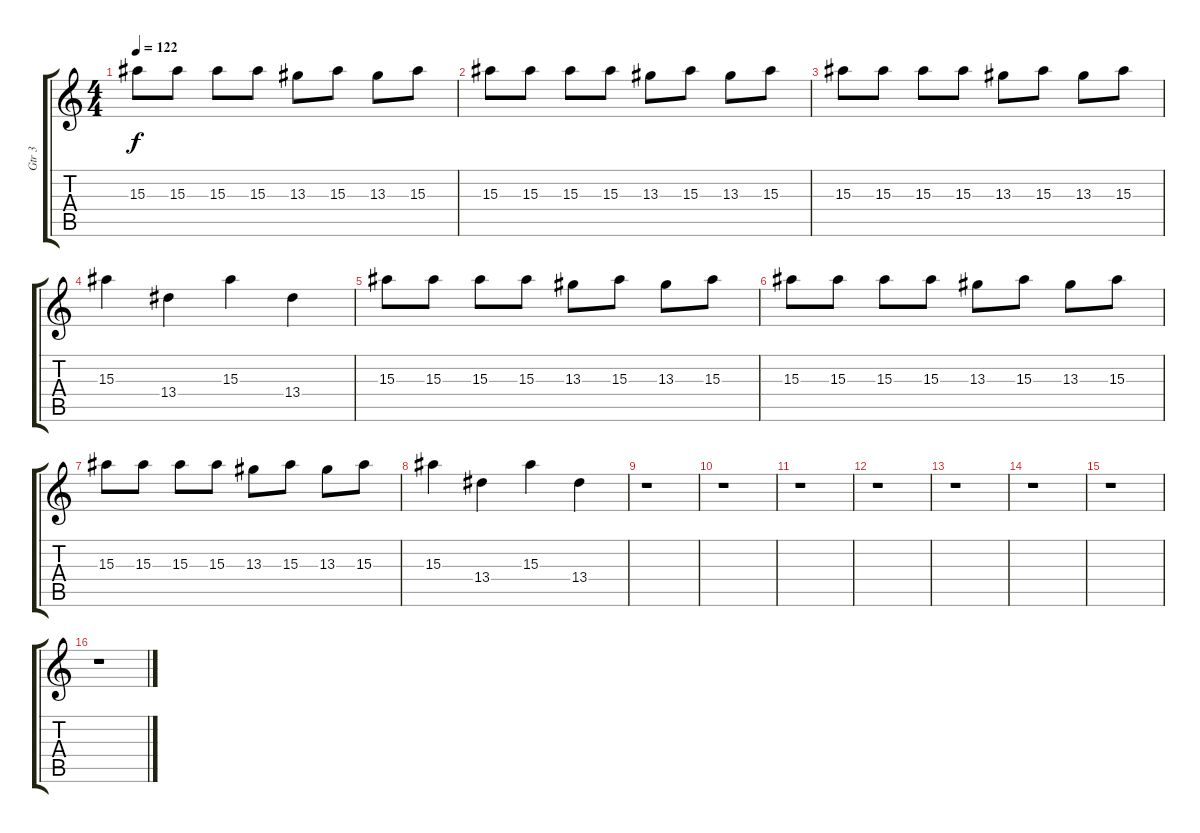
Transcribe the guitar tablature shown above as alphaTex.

\track ("Gtr 3" "Gtr 3") {instrument distortionguitar}
\staff {score tabs}
\tuning (E4 B3 G3 D3 A2 E2) {hide}
\ts (4 4)
\tempo 122
\clef g2
\ks c
15.3.8{dy f} 15.3.8 15.3.8 15.3.8 13.3.8 15.3.8 13.3.8 15.3.8 |
15.3.8 15.3.8 15.3.8 15.3.8 13.3.8 15.3.8 13.3.8 15.3.8 |
15.3.8 15.3.8 15.3.8 15.3.8 13.3.8 15.3.8 13.3.8 15.3.8 |
15.3.4 13.4.4 15.3.4 13.4.4 |
15.3.8 15.3.8 15.3.8 15.3.8 13.3.8 15.3.8 13.3.8 15.3.8 |
15.3.8 15.3.8 15.3.8 15.3.8 13.3.8 15.3.8 13.3.8 15.3.8 |
15.3.8 15.3.8 15.3.8 15.3.8 13.3.8 15.3.8 13.3.8 15.3.8 |
15.3.4 13.4.4 15.3.4 13.4.4 |
r.1 |
r.1 |
r.1 |
r.1 |
r.1 |
r.1 |
r.1 |
r.1
